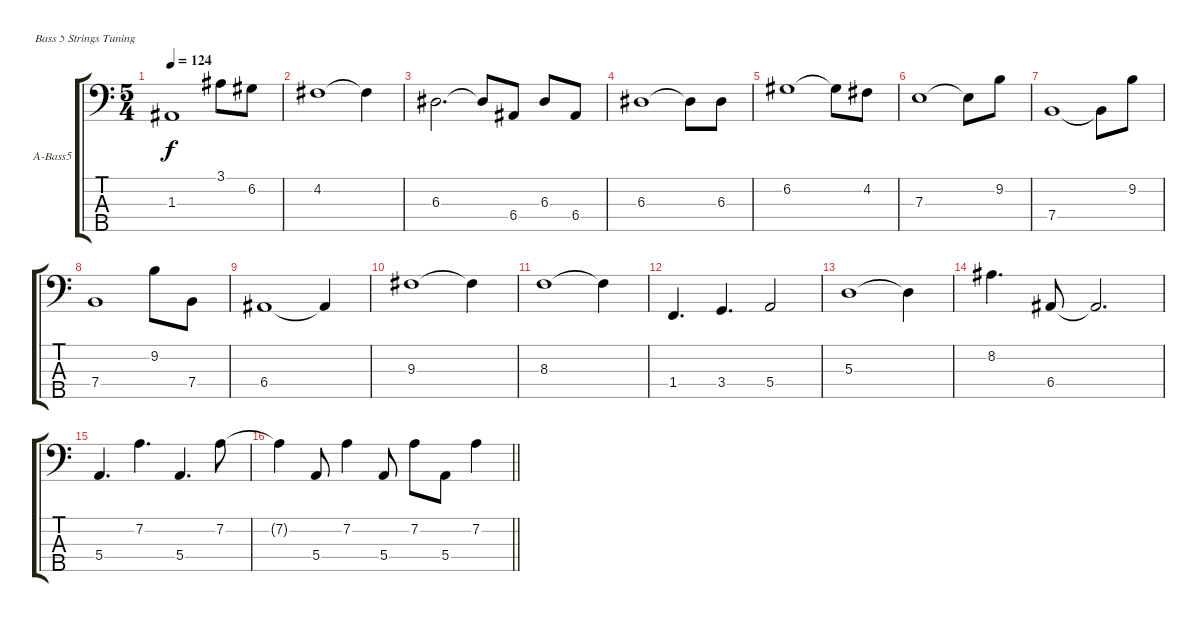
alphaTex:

\bracketExtendMode groupsimilarinstruments
\firstSystemTrackNameOrientation horizontal
\otherSystemsTrackNameOrientation horizontal
\track ("Bass" "A-Bass5") {instrument lead8bassandlead}
\staff {score tabs}
\tuning (G2 D2 A1 E1 B0)
\displaytranspose 12
\ts (5 4)
\tempo 124
\clef f4
\ks aminor
1.3.1{dy f} 3.1.8 6.2.8 |
4.2.1 4.2{t}.4 |
6.3.2{d} 6.3{t}.8 6.4.8 6.3.8 6.4.8 |
6.3.1 6.3{t}.8 6.3.8 |
6.2.1 6.2{t}.8 4.2.8 |
7.3.1 7.3{t}.8 9.2.8 |
7.4.1 7.4{t}.8 9.2.8 |
7.4.1 9.2.8 7.4.8 |
6.4.1 6.4{t}.4 |
9.3.1 9.3{t}.4 |
8.3.1 8.3{t}.4 |
1.4.4{d} 3.4.4{d} 5.4.2 |
5.3.1 5.3{t}.4 |
8.2.4{d} 6.4.8 6.4{t}.2{d} |
5.4.4{d} 7.2.4{d} 5.4.4{d} 7.2.8 |
\barLineRight lightlight
7.2{t}.4 5.4.8 7.2.4 5.4.8 7.2.8 5.4.8 7.2.4
